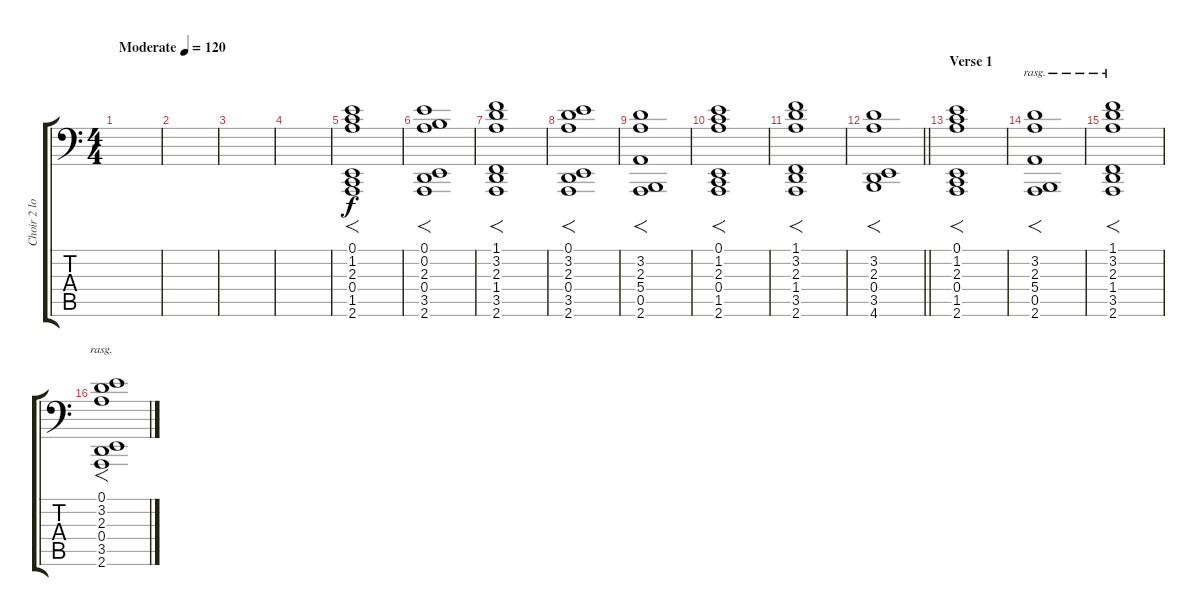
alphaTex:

\track ("Choir 2 low" "Choir 2 lo") {instrument pad4choir}
\staff {score tabs}
\tuning (E4 B3 G3 E2 B1 G1) {hide}
\ts (4 4)
\tempo (120 "Moderate")
\clef f4
\ks c
|
|
|
|
(0.1 1.2 2.3 0.4 1.5 2.6).1{f balance 16} |
(0.1 0.2 2.3 0.4 3.5 2.6).1{f balance 0} |
(1.1 3.2 2.3 1.4 3.5 2.6).1{f balance 16} |
(0.1 3.2 2.3 0.4 3.5 2.6).1{f balance 0} |
(3.2 2.3 5.4 0.5 2.6).1{f balance 16} |
(0.1 1.2 2.3 0.4 1.5 2.6).1{f balance 16} |
(1.1 3.2 2.3 1.4 3.5 2.6).1{f balance 3} |
\barLineRight lightlight
(3.2 2.3 0.4 3.5 4.6).1{f balance 16} |
\section ("" "Verse 1")
(0.1 1.2 2.3 0.4 1.5 2.6).1{f balance 0} |
(3.2 2.3 5.4 0.5 2.6).1{f rasg ii balance 16} |
(1.1 3.2 2.3 1.4 3.5 2.6).1{f rasg ii balance 0} |
(0.1 3.2 2.3 0.4 3.5 2.6).1{f rasg ii balance 16}
